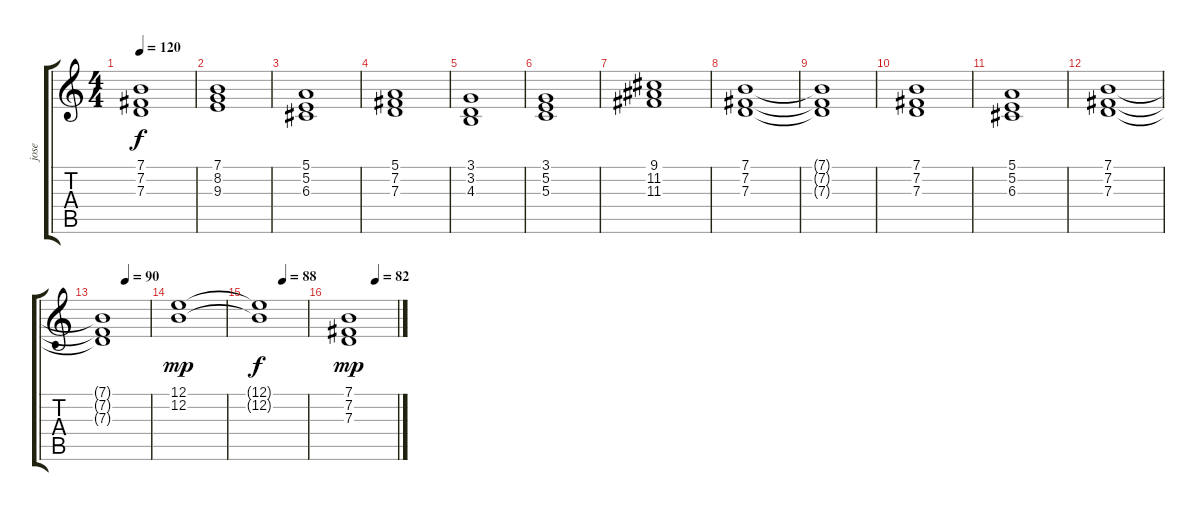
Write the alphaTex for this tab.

\track ("jose" "jose") {instrument stringensemble1}
\staff {score tabs}
\tuning (E4 B3 G3 D3 A2 E2) {hide}
\ts (4 4)
\tempo 120
\clef g2
\ks c
(7.1{t} 7.2{t} 7.3{t}).1{dy f} |
(7.1 8.2 9.3).1 |
(5.1 5.2 6.3).1 |
(5.1 7.2 7.3).1 |
(3.1 3.2 4.3).1 |
(3.1 5.2 5.3).1 |
(9.1 11.2 11.3).1 |
(7.1 7.2 7.3).1 |
(7.1{t} 7.2{t} 7.3{t}).1 |
(7.1 7.2 7.3).1 |
(5.1 5.2 6.3).1 |
(7.1 7.2 7.3).1 |
\tempo (90 0.5)
(7.1{t} 7.2{t} 7.3{t}).1 |
(12.1 12.2).1{dy mp volume 4} |
\tempo (88 0.5)
(12.1{t} 12.2{t}).1{dy f} |
\tempo (82 0.5625)
(7.1 7.2 7.3).1{dy mp volume 5}
